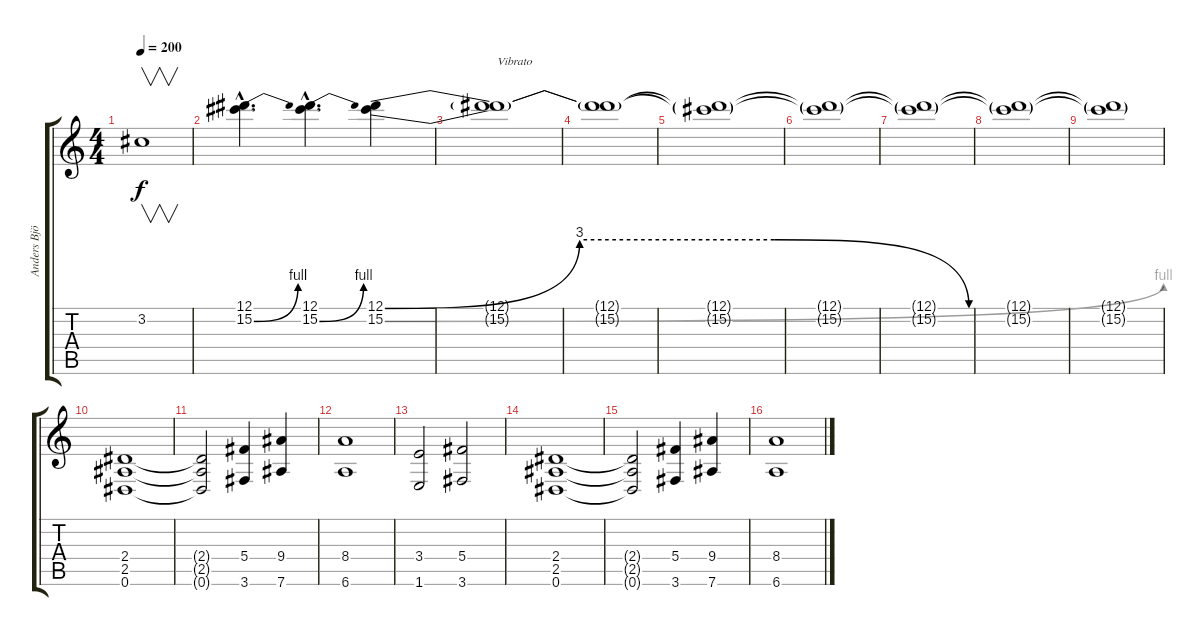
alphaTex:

\track ("Anders Björler" "Anders Bjö") {instrument distortionguitar}
\staff {score tabs}
\tuning (Eb4 Bb3 Gb3 Db3 Ab2 Eb2) {hide}
\ts (4 4)
\tempo 200
\clef g2
\ks c
3.2.1{v dy f} |
(12.1{hac} 15.2{be (bend 0 0 60 4) hac}).4{d} (12.1{hac} 15.2{be (bend 0 0 60 4) hac}).4{d} (12.1{be (custom 0 0 15 12 30 12 45 0 60 0)} 15.2{be (bend 0 0 60 4)}).4 |
(12.1{t} 15.2{t}).1{txt "Vibrato"} |
(12.1{t} 15.2{t}).1 |
(12.1{t} 15.2{t}).1 |
(12.1{t} 15.2{t}).1 |
(12.1{t} 15.2{t}).1 |
(12.1{t} 15.2{t}).1 |
(12.1{t} 15.2{t}).1 |
(2.4 2.5 0.6).1 |
(2.4{t} 2.5{t} 0.6{t}).2 (5.4 3.6).4 (9.4 7.6).4 |
(8.4 6.6).1 |
(3.4 1.6).2 (5.4 3.6).2 |
(2.4 2.5 0.6).1 |
(2.4{t} 2.5{t} 0.6{t}).2 (5.4 3.6).4 (9.4 7.6).4 |
(8.4 6.6).1
